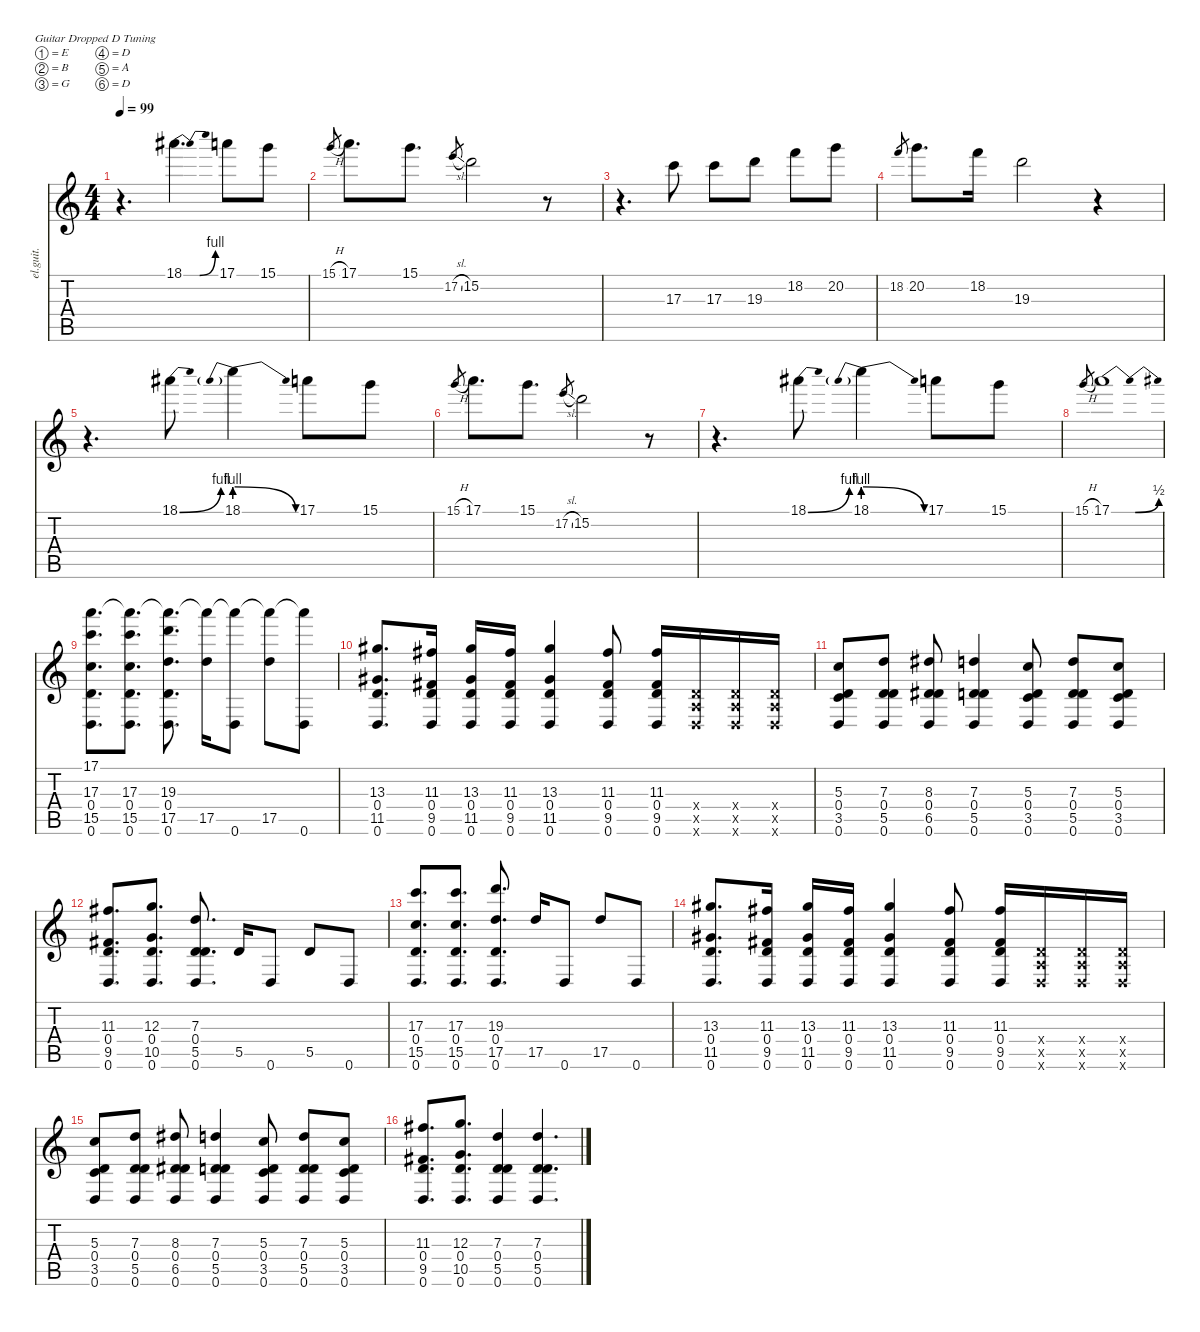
\defaultSystemsLayout 4
\hideDynamics
\bracketExtendMode nobrackets
\otherSystemsTrackNameOrientation horizontal
\track ("lead 1" "el.guit.") {instrument electricguitarclean}
\staff {score tabs}
\tuning (E4 B3 G3 D3 A2 D2)
\ts (4 4)
\tempo 99
\clef g2
\ks c
r.4{d dy f instrument distortionguitar beam Down} 18.1{be (bendrelease 0 0 15 4 30 4 11.0000004 0) acc #}.4{d beam Down} 17.1.8{beam Down} 15.1.8{beam Down} |
15.1{h}.8{gr dy mf beam Up} 17.1.8{d dy f beam Down} 15.1.8{d beam Down} 17.2{sl}.8{gr dy mf beam Up} 15.2.2{dy f beam Down} r.8{beam Down} |
r.4{d beam Down} 17.3.8{beam Down} 17.3.8{beam Down} 19.3.8{beam Down} 18.2.8{beam Down} 20.2.8{beam Down} |
18.2.8{gr dy mf beam Up} 20.2.8{d dy f beam Down} 18.2.16{beam Down} 19.3.2{beam Down} r.4{beam Down} |
r.4{d beam Down} 18.1{be (bend 0 0 30 4) acc #}.8{beam Down} 18.1{be (prebendrelease 0 4 39.999998399999996 0)}.4{beam Down} 17.1.8{beam Down} 15.1.8{beam Down} |
15.1{h}.8{gr dy mf beam Up} 17.1.8{d dy f beam Down} 15.1.8{d beam Down} 17.2{sl}.8{gr dy mf beam Up} 15.2.2{dy f beam Down} r.8{beam Down} |
r.4{d beam Down} 18.1{be (bend 0 0 30 4) acc #}.8{beam Down} 18.1{be (prebendrelease 0 4 39.999998399999996 0)}.4{beam Down} 17.1.8{beam Down} 15.1.8{beam Down} |
15.1{h}.8{gr dy mf beam Up} 17.1{be (bendrelease 0 0 14.0000004 2 47.0000016 2 4.999999799999999 0)}.1{dy f beam Down} |
(17.1 17.3 0.4 15.5 0.6).8{d instrument electricguitarclean beam Down} (17.1{t} 17.3 0.4 15.5 0.6).8{d beam Down} (17.1{t} 19.3 0.4 17.5 0.6).8{d beam Down} (17.1{t} 17.5).16{beam Down} (17.1{t} 0.6).8{beam Down} (17.1{t} 17.5).8{beam Down} (17.1{t} 0.6).8{beam Down} |
(13.3{acc #} 0.4 11.5{acc #} 0.6).8{d beam Up} (11.3{acc #} 0.4 9.5{acc #} 0.6).16{beam Up} (13.3{acc #} 0.4 11.5{acc #} 0.6).16{beam Up} (11.3{acc #} 0.4 9.5{acc #} 0.6).16{beam Up} (13.3{acc #} 0.4 11.5{acc #} 0.6).4{beam Up} (11.3{acc #} 0.4 9.5{acc #} 0.6).8{beam Up} (11.3{acc #} 0.4 9.5{acc #} 0.6).16{beam Up} (0.4{x} 0.5{x} 0.6{x}).16{beam Up} (0.4{x} 0.5{x} 0.6{x}).16{beam Up} (0.4{x} 0.5{x} 0.6{x}).16{beam Up} |
(5.3 0.4 3.5 0.6).8{beam Up} (7.3 0.4 5.5 0.6).8{beam Up} (8.3{acc #} 0.4 6.5{acc #} 0.6).8{beam Up} (7.3 0.4 5.5 0.6).4{beam Up} (5.3 0.4 3.5 0.6).8{beam Up} (7.3 0.4 5.5 0.6).8{beam Up} (5.3 0.4 3.5 0.6).8{beam Up} |
(11.3{acc #} 0.4 9.5{acc #} 0.6).8{d beam Up} (12.3 0.4 10.5 0.6).8{d beam Up} (7.3 0.4 5.5 0.6).8{d beam Up} 5.5.16{beam Up} 0.6.8{beam Up} 5.5.8{beam Up} 0.6.8{beam Up} |
(17.3 0.4 15.5 0.6).8{d beam Up} (17.3 0.4 15.5 0.6).8{d beam Up} (19.3 0.4 17.5 0.6).8{d beam Up} 17.5.16{beam Up} 0.6.8{beam Up} 17.5.8{beam Up} 0.6.8{beam Up} |
(13.3{acc #} 0.4 11.5{acc #} 0.6).8{d beam Up} (11.3{acc #} 0.4 9.5{acc #} 0.6).16{beam Up} (13.3{acc #} 0.4 11.5{acc #} 0.6).16{beam Up} (11.3{acc #} 0.4 9.5{acc #} 0.6).16{beam Up} (13.3{acc #} 0.4 11.5{acc #} 0.6).4{beam Up} (11.3{acc #} 0.4 9.5{acc #} 0.6).8{beam Up} (11.3{acc #} 0.4 9.5{acc #} 0.6).16{beam Up} (0.4{x} 0.5{x} 0.6{x}).16{beam Up} (0.4{x} 0.5{x} 0.6{x}).16{beam Up} (0.4{x} 0.5{x} 0.6{x}).16{beam Up} |
(5.3 0.4 3.5 0.6).8{beam Up} (7.3 0.4 5.5 0.6).8{beam Up} (8.3{acc #} 0.4 6.5{acc #} 0.6).8{beam Up} (7.3 0.4 5.5 0.6).4{beam Up} (5.3 0.4 3.5 0.6).8{beam Up} (7.3 0.4 5.5 0.6).8{beam Up} (5.3 0.4 3.5 0.6).8{beam Up} |
(11.3{acc #} 0.4 9.5{acc #} 0.6).8{d beam Up} (12.3 0.4 10.5 0.6).8{d beam Up} (7.3 0.4 5.5 0.6).4{beam Up} (7.3 0.4 5.5 0.6).4{d beam Up}
